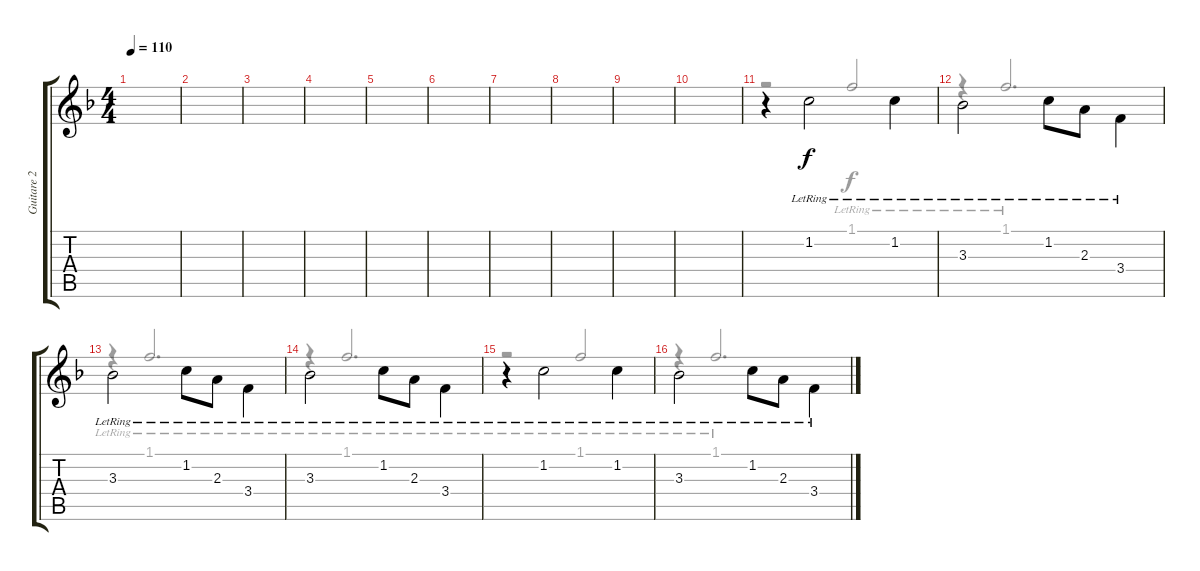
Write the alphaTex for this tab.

\track ("Guitare 2" "Guitare 2") {instrument electricguitarclean}
\staff {score tabs}
\tuning (E4 B3 G3 D3 A2 E2) {hide}
\voice
\ts (4 4)
\tempo 110
\clef g2
\ks f
|
|
|
|
|
|
|
|
|
|
r.4 1.2{lr}.2{beam Down} 1.2{lr}.4{beam Down} |
3.3{lr}.2{beam Down} 1.2{lr}.8{beam Down} 2.3{lr}.8{beam Down} 3.4{lr}.4{beam Down} |
3.3{lr}.2{beam Down} 1.2{lr}.8{beam Down} 2.3{lr}.8{beam Down} 3.4{lr}.4{beam Down} |
3.3{lr}.2{beam Down} 1.2{lr}.8{beam Down} 2.3{lr}.8{beam Down} 3.4{lr}.4{beam Down} |
r.4 1.2{lr}.2{beam Down} 1.2{lr}.4{beam Down} |
3.3{lr}.2{beam Down} 1.2{lr}.8{beam Down} 2.3{lr}.8{beam Down} 3.4{lr}.4{beam Down}
\voice
\clef g2
\ottava regular
\simile none
\ks f
|
|
|
|
|
|
|
|
|
|
r.2 1.1{lr}.2{beam Up} |
r.4 1.1{lr}.2{d beam Up} |
r.4 1.1{lr}.2{d beam Up} |
r.4 1.1{lr}.2{d beam Up} |
r.2 1.1{lr}.2{beam Up} |
r.4 1.1{lr}.2{d beam Up}
